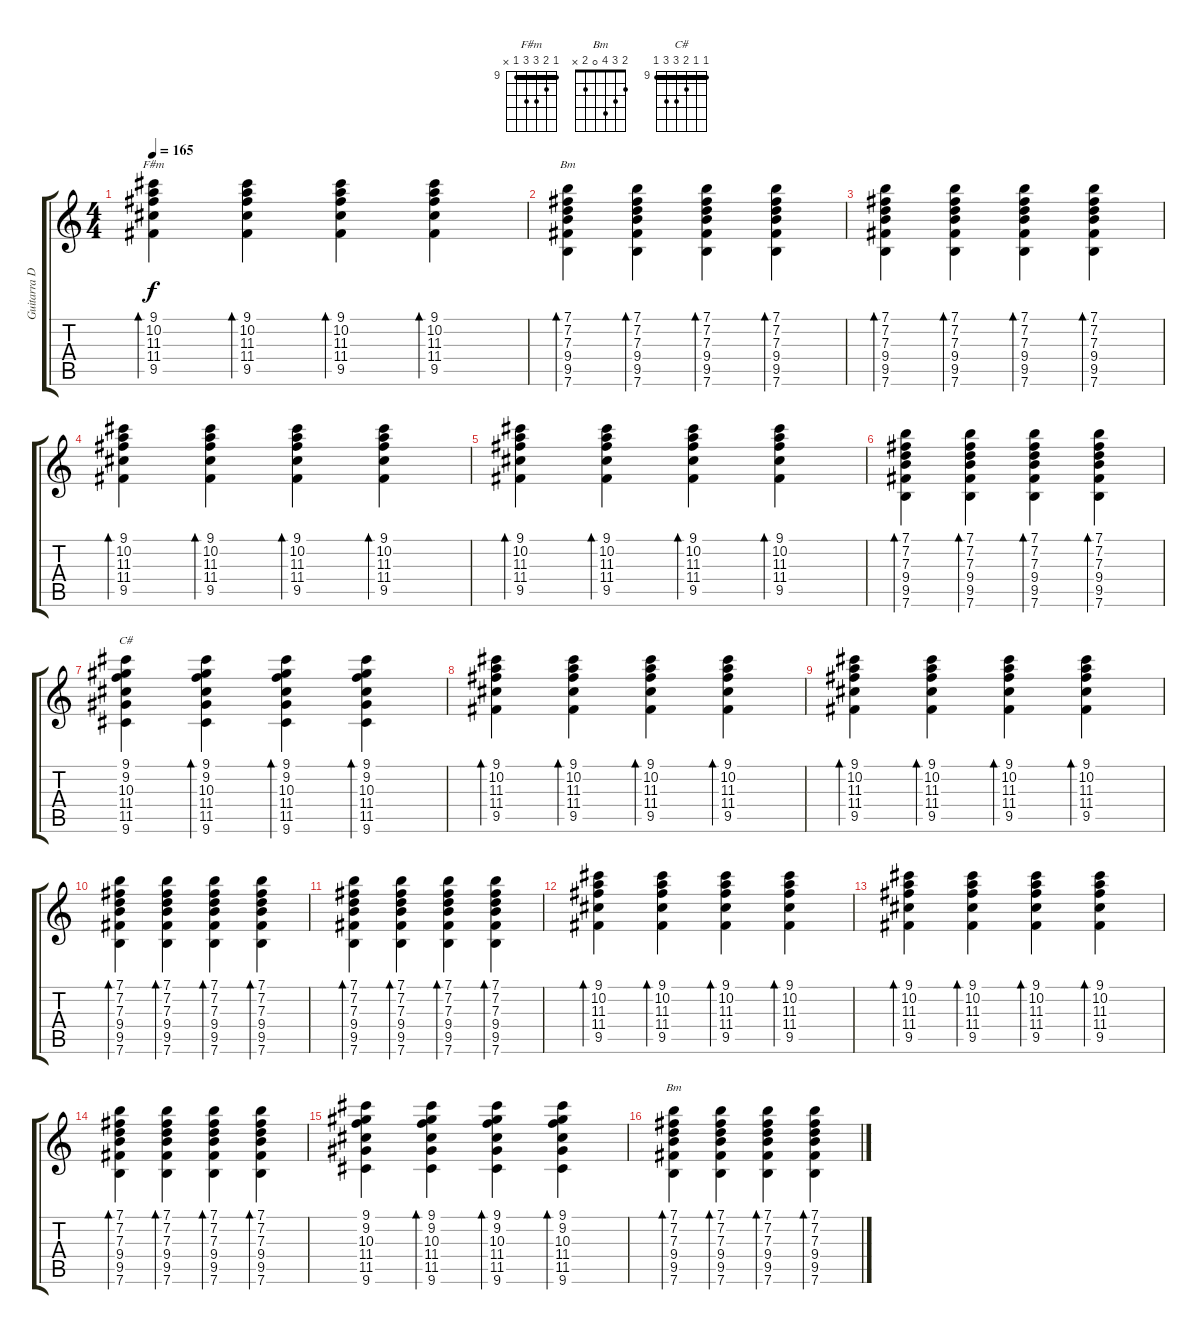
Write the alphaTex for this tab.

\track ("Guitarra Dib Hadra" "Guitarra D") {instrument electricguitarclean}
\staff {score tabs}
\tuning (E4 B3 G3 D3 A2 E2) {hide}
\chord ("F#m" 9 10 11 11 9 x) {firstfret 9 barre 9}
\chord ("Bm" 7 7 7 9 9 7) {firstfret 7 barre 7}
\chord ("C#" 9 9 10 11 11 9) {firstfret 9 barre 9}
\chord ("Bm" 2 3 4 0 2 x)
\ts (4 4)
\tempo 165
\clef g2
\ks c
(9.1 10.2 11.3 11.4 9.5).4{bd 30 ch "F#m" dy f} (9.1 10.2 11.3 11.4 9.5).4{bd 30} (9.1 10.2 11.3 11.4 9.5).4{bd 30} (9.1 10.2 11.3 11.4 9.5).4{bd 30} |
(7.1 7.2 7.3 9.4 9.5 7.6).4{bd 30 ch "Bm"} (7.1 7.2 7.3 9.4 9.5 7.6).4{bd 30} (7.1 7.2 7.3 9.4 9.5 7.6).4{bd 30} (7.1 7.2 7.3 9.4 9.5 7.6).4{bd 30} |
(7.1 7.2 7.3 9.4 9.5 7.6).4{bd 30} (7.1 7.2 7.3 9.4 9.5 7.6).4{bd 30} (7.1 7.2 7.3 9.4 9.5 7.6).4{bd 30} (7.1 7.2 7.3 9.4 9.5 7.6).4{bd 30} |
(9.1 10.2 11.3 11.4 9.5).4{bd 30} (9.1 10.2 11.3 11.4 9.5).4{bd 30} (9.1 10.2 11.3 11.4 9.5).4{bd 30} (9.1 10.2 11.3 11.4 9.5).4{bd 30} |
(9.1 10.2 11.3 11.4 9.5).4{bd 30} (9.1 10.2 11.3 11.4 9.5).4{bd 30} (9.1 10.2 11.3 11.4 9.5).4{bd 30} (9.1 10.2 11.3 11.4 9.5).4{bd 30} |
(7.1 7.2 7.3 9.4 9.5 7.6).4{bd 30} (7.1 7.2 7.3 9.4 9.5 7.6).4{bd 30} (7.1 7.2 7.3 9.4 9.5 7.6).4{bd 30} (7.1 7.2 7.3 9.4 9.5 7.6).4{bd 30} |
(9.1 9.2 10.3 11.4 11.5 9.6).4{ch "C#"} (9.1 9.2 10.3 11.4 11.5 9.6).4{bd 30} (9.1 9.2 10.3 11.4 11.5 9.6).4{bd 30} (9.1 9.2 10.3 11.4 11.5 9.6).4{bd 30} |
(9.1 10.2 11.3 11.4 9.5).4{bd 30} (9.1 10.2 11.3 11.4 9.5).4{bd 30} (9.1 10.2 11.3 11.4 9.5).4{bd 30} (9.1 10.2 11.3 11.4 9.5).4{bd 30} |
(9.1 10.2 11.3 11.4 9.5).4{bd 30} (9.1 10.2 11.3 11.4 9.5).4{bd 30} (9.1 10.2 11.3 11.4 9.5).4{bd 30} (9.1 10.2 11.3 11.4 9.5).4{bd 30} |
(7.1 7.2 7.3 9.4 9.5 7.6).4{bd 30} (7.1 7.2 7.3 9.4 9.5 7.6).4{bd 30} (7.1 7.2 7.3 9.4 9.5 7.6).4{bd 30} (7.1 7.2 7.3 9.4 9.5 7.6).4{bd 30} |
(7.1 7.2 7.3 9.4 9.5 7.6).4{bd 30} (7.1 7.2 7.3 9.4 9.5 7.6).4{bd 30} (7.1 7.2 7.3 9.4 9.5 7.6).4{bd 30} (7.1 7.2 7.3 9.4 9.5 7.6).4{bd 30} |
(9.1 10.2 11.3 11.4 9.5).4{bd 30} (9.1 10.2 11.3 11.4 9.5).4{bd 30} (9.1 10.2 11.3 11.4 9.5).4{bd 30} (9.1 10.2 11.3 11.4 9.5).4{bd 30} |
(9.1 10.2 11.3 11.4 9.5).4{bd 30} (9.1 10.2 11.3 11.4 9.5).4{bd 30} (9.1 10.2 11.3 11.4 9.5).4{bd 30} (9.1 10.2 11.3 11.4 9.5).4{bd 30} |
(7.1 7.2 7.3 9.4 9.5 7.6).4{bd 30} (7.1 7.2 7.3 9.4 9.5 7.6).4{bd 30} (7.1 7.2 7.3 9.4 9.5 7.6).4{bd 30} (7.1 7.2 7.3 9.4 9.5 7.6).4{bd 30} |
(9.1 9.2 10.3 11.4 11.5 9.6).4 (9.1 9.2 10.3 11.4 11.5 9.6).4{bd 30} (9.1 9.2 10.3 11.4 11.5 9.6).4{bd 30} (9.1 9.2 10.3 11.4 11.5 9.6).4{bd 30} |
(7.1 7.2 7.3 9.4 9.5 7.6).4{bd 30 ch "Bm"} (7.1 7.2 7.3 9.4 9.5 7.6).4{bd 30} (7.1 7.2 7.3 9.4 9.5 7.6).4{bd 30} (7.1 7.2 7.3 9.4 9.5 7.6).4{bd 30}
